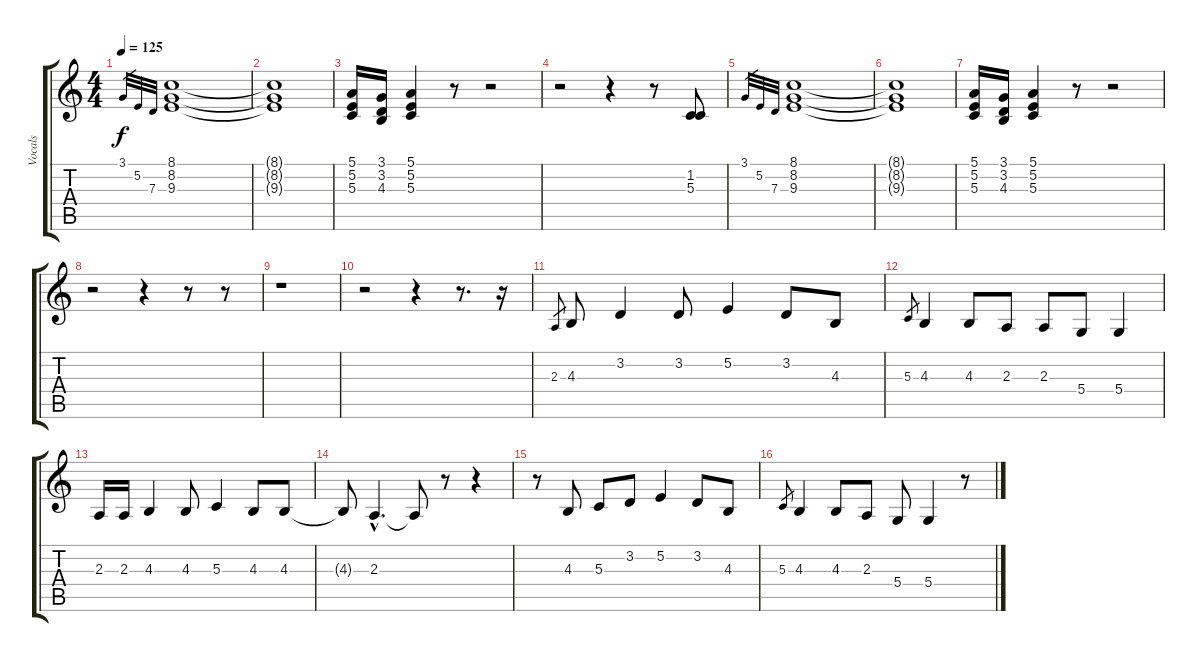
\track ("Vocals" "Vocals") {instrument stringensemble1}
\staff {score tabs}
\tuning (E4 B3 G3 D3 A2 E2) {hide}
\ts (4 4)
\tempo 125
\clef g2
\ks c
3.1.32{gr dy f} 5.2.32{gr} 7.3.32{gr} (8.1 8.2 9.3).1 |
(8.1{t} 8.2{t} 9.3{t}).1 |
(5.1 5.2 5.3).16 (3.1 3.2 4.3).16 (5.1 5.2 5.3).4 r.8 r.2 |
r.2 r.4 r.8 (1.2 5.3).8 |
3.1.32{gr} 5.2.32{gr} 7.3.32{gr} (8.1 8.2 9.3).1 |
(8.1{t} 8.2{t} 9.3{t}).1 |
(5.1 5.2 5.3).16 (3.1 3.2 4.3).16 (5.1 5.2 5.3).4 r.8 r.2 |
r.2 r.4 r.8 r.8 |
r.1 |
r.2 r.4 r.8{d} r.16 |
2.3.8{gr} 4.3.8 3.2.4 3.2.8 5.2.4 3.2.8 4.3.8 |
5.3.8{gr} 4.3.4 4.3.8 2.3.8 2.3.8 5.4.8 5.4.4 |
2.3.16 2.3.16 4.3.4 4.3.8 5.3.4 4.3.8 4.3.8 |
4.3{t}.8 2.3{hac}.4{d} 2.3{t}.8 r.8 r.4 |
r.8 4.3.8 5.3.8 3.2.8 5.2.4 3.2.8 4.3.8 |
5.3.8{gr} 4.3.4 4.3.8 2.3.8 5.4.8 5.4.4 r.8
